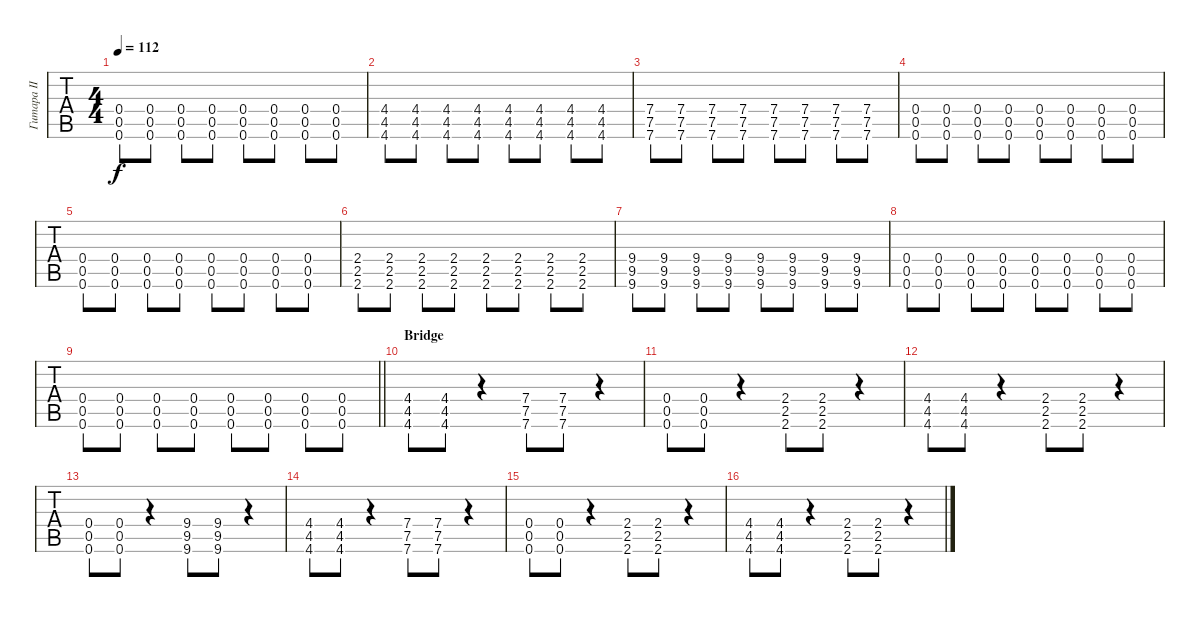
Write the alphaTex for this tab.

\track ("Гитара II" "Гитара II") {instrument overdrivenguitar}
\staff {tabs}
\tuning (E4 B3 G3 D3 A2 D2) {hide}
\ts (4 4)
\tempo 112
\clef g2
\ks c
(0.4 0.5 0.6).8{dy f} (0.4 0.5 0.6).8 (0.4 0.5 0.6).8 (0.4 0.5 0.6).8 (0.4 0.5 0.6).8 (0.4 0.5 0.6).8 (0.4 0.5 0.6).8 (0.4 0.5 0.6).8 |
(4.4 4.5 4.6).8 (4.4 4.5 4.6).8 (4.4 4.5 4.6).8 (4.4 4.5 4.6).8 (4.4 4.5 4.6).8 (4.4 4.5 4.6).8 (4.4 4.5 4.6).8 (4.4 4.5 4.6).8 |
(7.4 7.5 7.6).8 (7.4 7.5 7.6).8 (7.4 7.5 7.6).8 (7.4 7.5 7.6).8 (7.4 7.5 7.6).8 (7.4 7.5 7.6).8 (7.4 7.5 7.6).8 (7.4 7.5 7.6).8 |
(0.4 0.5 0.6).8 (0.4 0.5 0.6).8 (0.4 0.5 0.6).8 (0.4 0.5 0.6).8 (0.4 0.5 0.6).8 (0.4 0.5 0.6).8 (0.4 0.5 0.6).8 (0.4 0.5 0.6).8 |
(0.4 0.5 0.6).8 (0.4 0.5 0.6).8 (0.4 0.5 0.6).8 (0.4 0.5 0.6).8 (0.4 0.5 0.6).8 (0.4 0.5 0.6).8 (0.4 0.5 0.6).8 (0.4 0.5 0.6).8 |
(2.4 2.5 2.6).8 (2.4 2.5 2.6).8 (2.4 2.5 2.6).8 (2.4 2.5 2.6).8 (2.4 2.5 2.6).8 (2.4 2.5 2.6).8 (2.4 2.5 2.6).8 (2.4 2.5 2.6).8 |
(9.4 9.5 9.6).8 (9.4 9.5 9.6).8 (9.4 9.5 9.6).8 (9.4 9.5 9.6).8 (9.4 9.5 9.6).8 (9.4 9.5 9.6).8 (9.4 9.5 9.6).8 (9.4 9.5 9.6).8 |
(0.4 0.5 0.6).8 (0.4 0.5 0.6).8 (0.4 0.5 0.6).8 (0.4 0.5 0.6).8 (0.4 0.5 0.6).8 (0.4 0.5 0.6).8 (0.4 0.5 0.6).8 (0.4 0.5 0.6).8 |
\barLineRight lightlight
(0.4 0.5 0.6).8 (0.4 0.5 0.6).8 (0.4 0.5 0.6).8 (0.4 0.5 0.6).8 (0.4 0.5 0.6).8 (0.4 0.5 0.6).8 (0.4 0.5 0.6).8 (0.4 0.5 0.6).8 |
\section ("" "Bridge")
(4.4 4.5 4.6).8 (4.4 4.5 4.6).8 r.4 (7.4 7.5 7.6).8 (7.4 7.5 7.6).8 r.4 |
(0.4 0.5 0.6).8 (0.4 0.5 0.6).8 r.4 (2.4 2.5 2.6).8 (2.4 2.5 2.6).8 r.4 |
(4.4 4.5 4.6).8 (4.4 4.5 4.6).8 r.4 (2.4 2.5 2.6).8 (2.4 2.5 2.6).8 r.4 |
(0.4 0.5 0.6).8 (0.4 0.5 0.6).8 r.4 (9.4 9.5 9.6).8 (9.4 9.5 9.6).8 r.4 |
(4.4 4.5 4.6).8 (4.4 4.5 4.6).8 r.4 (7.4 7.5 7.6).8 (7.4 7.5 7.6).8 r.4 |
(0.4 0.5 0.6).8 (0.4 0.5 0.6).8 r.4 (2.4 2.5 2.6).8 (2.4 2.5 2.6).8 r.4 |
(4.4 4.5 4.6).8 (4.4 4.5 4.6).8 r.4 (2.4 2.5 2.6).8 (2.4 2.5 2.6).8 r.4
